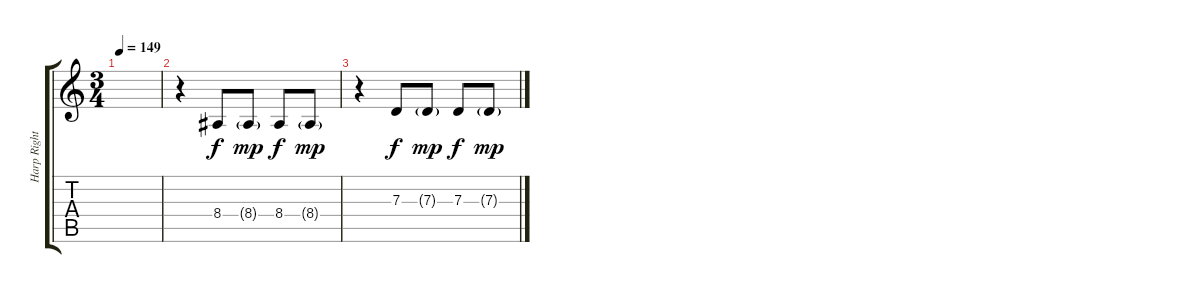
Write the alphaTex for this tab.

\track ("Harp Right" "Harp Right") {instrument orchestralharp}
\staff {score tabs}
\tuning (E4 B3 G3 D3 A2 E2) {hide}
\ts (3 4)
\tempo 149
\clef g2
\ks c
|
r.4 8.4.8{dy f} 8.4{g}.8{dy mp} 8.4.8{dy f} 8.4{g}.8{dy mp} |
r.4 7.3.8{dy f} 7.3{g}.8{dy mp} 7.3.8{dy f} 7.3{g}.8{dy mp}
